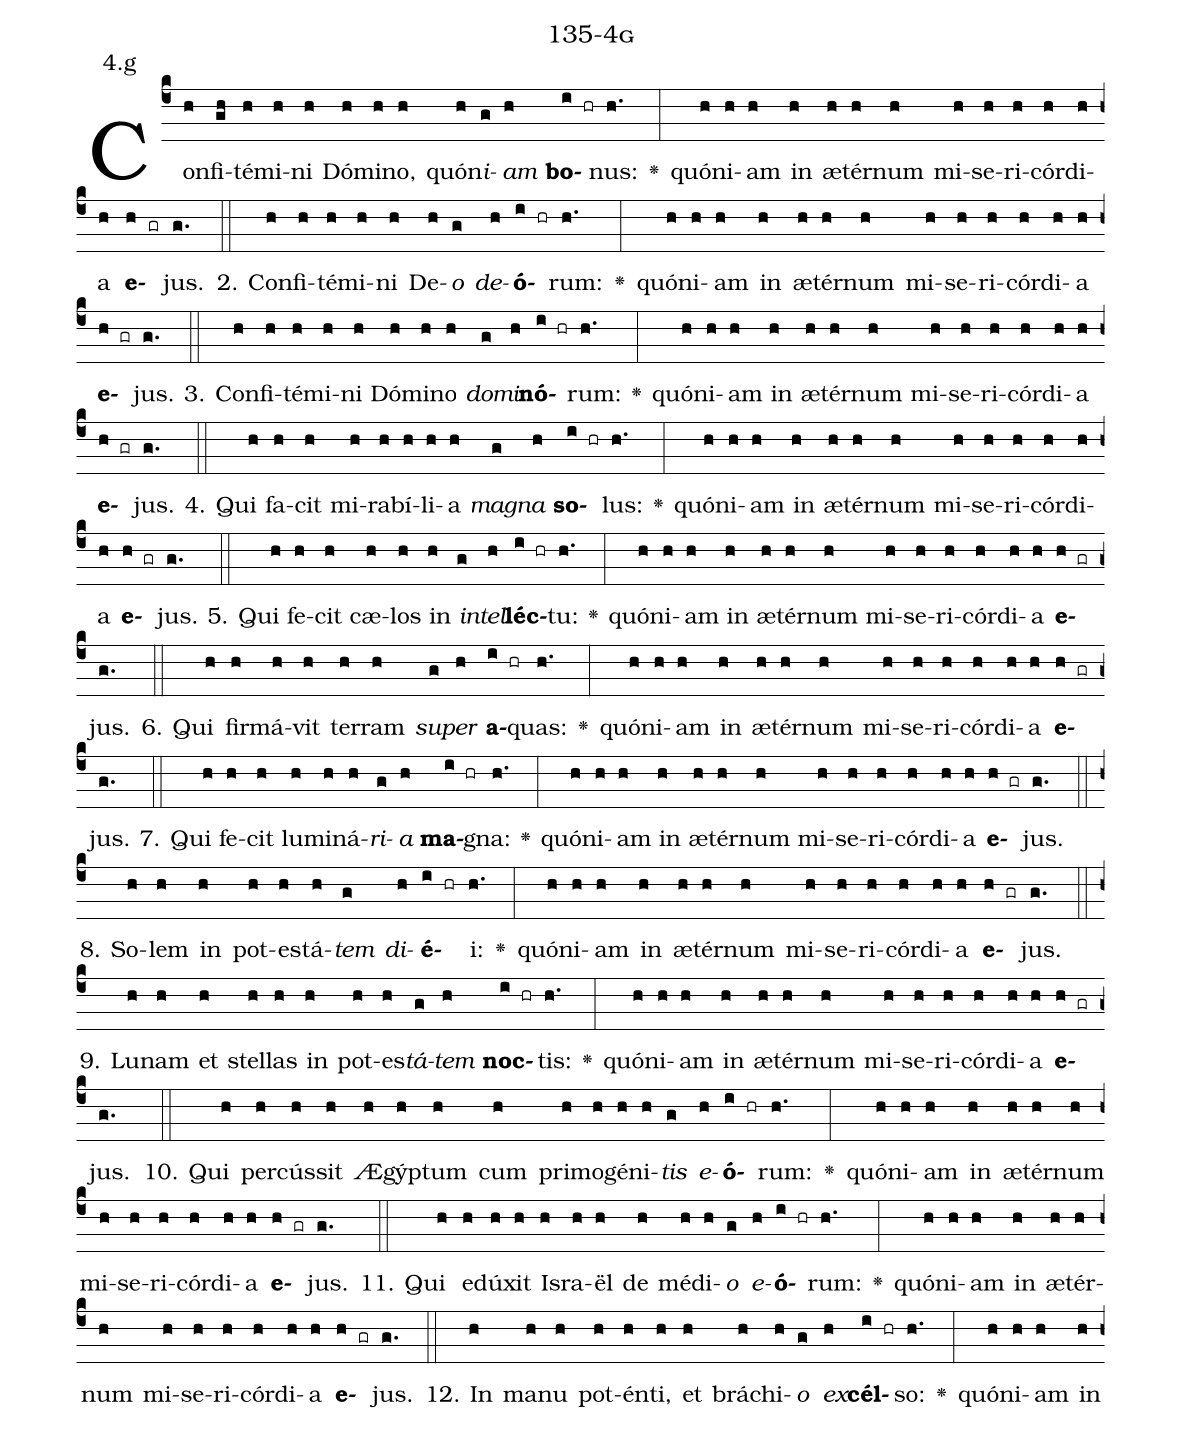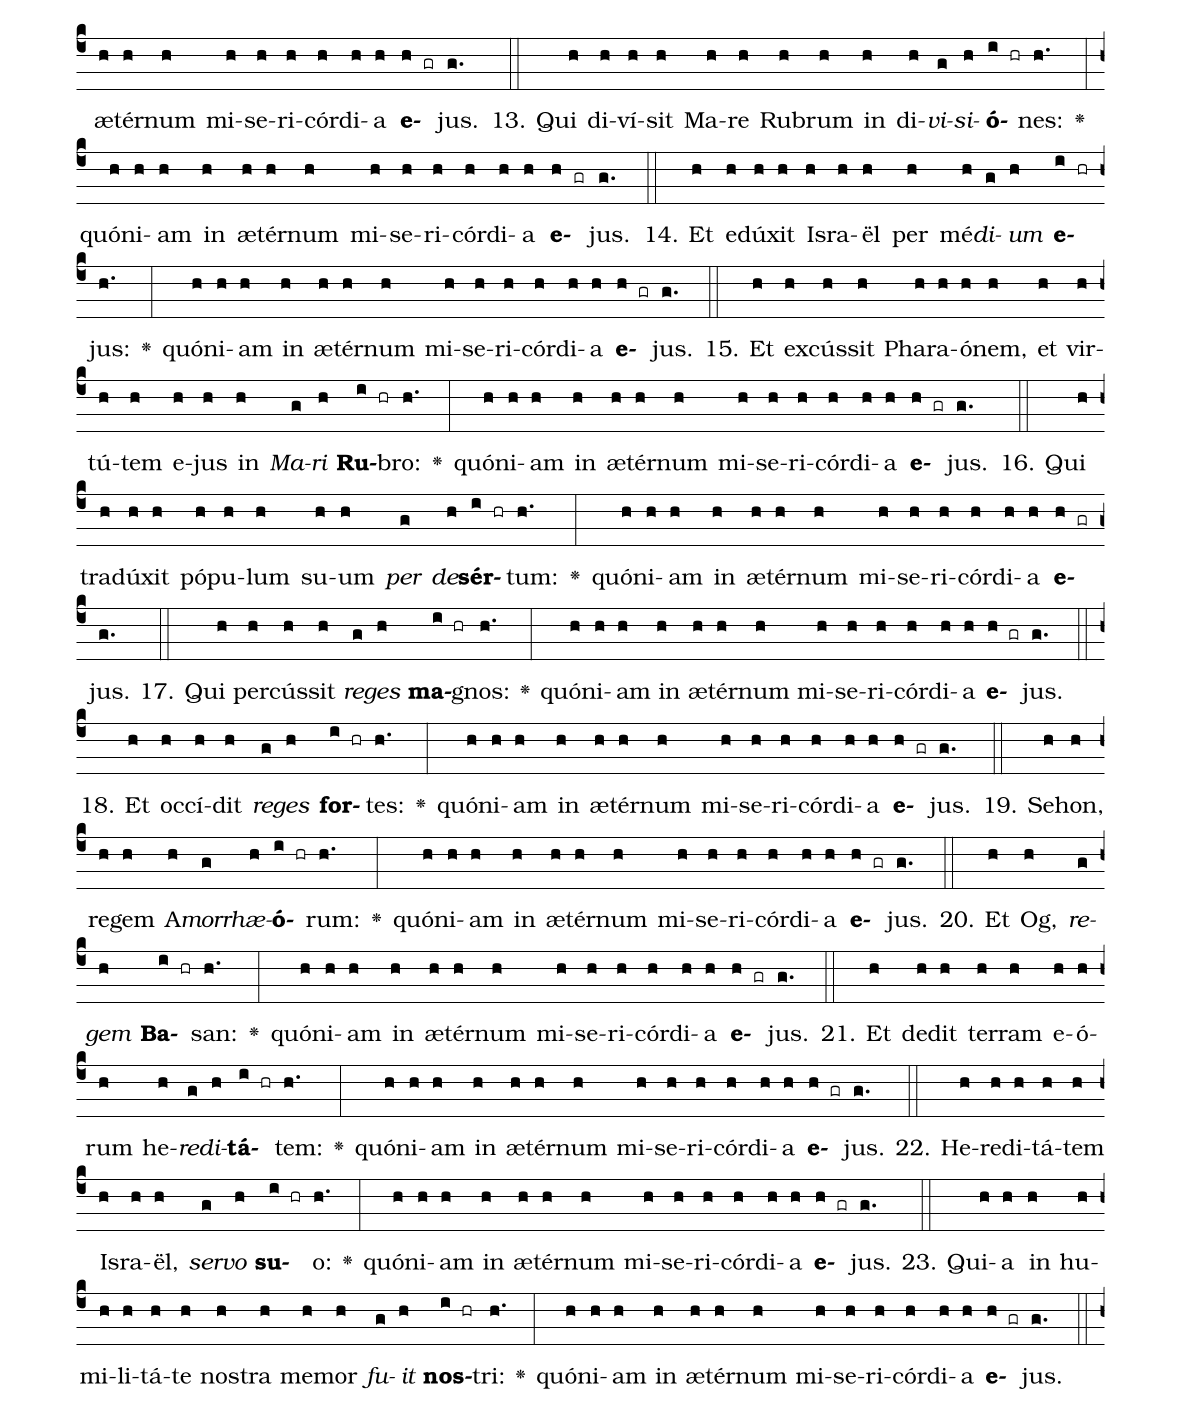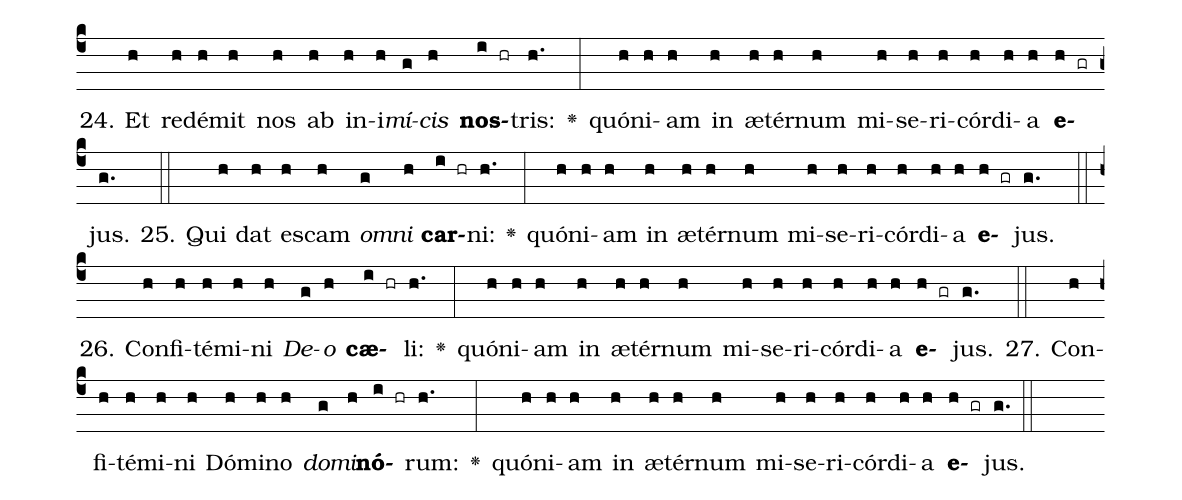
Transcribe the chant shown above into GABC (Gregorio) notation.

name: 135-4g;
annotation: 4.g;
%%
(c4)Con(h)fi(gh)té(h)mi(h)ni(h) Dó(h)mi(h)no,(h) quón(h)<i>i</i>(g)<i>am</i>(h) <b>bo</b>(i hr)nus:(h.) <v>\greheightstar</v>(:) quón(h)i(h)am(h) in(h) æ(h)tér(h)num(h) mi(h)se(h)ri(h)cór(h)di(h)a(h) <b>e</b>(h gr)jus.(g.) (::)
2. Con(h)fi(h)té(h)mi(h)ni(h) De(h)<i>o</i>(g) <i>de</i>(h)<b>ó</b>(i hr)rum:(h.) <v>\greheightstar</v>(:) quón(h)i(h)am(h) in(h) æ(h)tér(h)num(h) mi(h)se(h)ri(h)cór(h)di(h)a(h) <b>e</b>(h gr)jus.(g.) (::)
3. Con(h)fi(h)té(h)mi(h)ni(h) Dó(h)mi(h)no(h) <i>do</i>(g)<i>mi</i>(h)<b>nó</b>(i hr)rum:(h.) <v>\greheightstar</v>(:) quón(h)i(h)am(h) in(h) æ(h)tér(h)num(h) mi(h)se(h)ri(h)cór(h)di(h)a(h) <b>e</b>(h gr)jus.(g.) (::)
4. Qui(h) fa(h)cit(h) mi(h)ra(h)bí(h)li(h)a(h) <i>ma</i>(g)<i>gna</i>(h) <b>so</b>(i hr)lus:(h.) <v>\greheightstar</v>(:) quón(h)i(h)am(h) in(h) æ(h)tér(h)num(h) mi(h)se(h)ri(h)cór(h)di(h)a(h) <b>e</b>(h gr)jus.(g.) (::)
5. Qui(h) fe(h)cit(h) cæ(h)los(h) in(h) <i>in</i>(g)<i>tel</i>(h)<b>léc</b>(i hr)tu:(h.) <v>\greheightstar</v>(:) quón(h)i(h)am(h) in(h) æ(h)tér(h)num(h) mi(h)se(h)ri(h)cór(h)di(h)a(h) <b>e</b>(h gr)jus.(g.) (::)
6. Qui(h) fir(h)má(h)vit(h) ter(h)ram(h) <i>su</i>(g)<i>per</i>(h) <b>a</b>(i hr)quas:(h.) <v>\greheightstar</v>(:) quón(h)i(h)am(h) in(h) æ(h)tér(h)num(h) mi(h)se(h)ri(h)cór(h)di(h)a(h) <b>e</b>(h gr)jus.(g.) (::)
7. Qui(h) fe(h)cit(h) lu(h)mi(h)ná(h)<i>ri</i>(g)<i>a</i>(h) <b>ma</b>(i hr)gna:(h.) <v>\greheightstar</v>(:) quón(h)i(h)am(h) in(h) æ(h)tér(h)num(h) mi(h)se(h)ri(h)cór(h)di(h)a(h) <b>e</b>(h gr)jus.(g.) (::)
8. So(h)lem(h) in(h) pot(h)es(h)tá(h)<i>tem</i>(g) <i>di</i>(h)<b>é</b>(i hr)i:(h.) <v>\greheightstar</v>(:) quón(h)i(h)am(h) in(h) æ(h)tér(h)num(h) mi(h)se(h)ri(h)cór(h)di(h)a(h) <b>e</b>(h gr)jus.(g.) (::)
9. Lu(h)nam(h) et(h) stel(h)las(h) in(h) pot(h)es(h)<i>tá</i>(g)<i>tem</i>(h) <b>noc</b>(i hr)tis:(h.) <v>\greheightstar</v>(:) quón(h)i(h)am(h) in(h) æ(h)tér(h)num(h) mi(h)se(h)ri(h)cór(h)di(h)a(h) <b>e</b>(h gr)jus.(g.) (::)
10. Qui(h) per(h)cús(h)sit(h) Æ(h)gýp(h)tum(h) cum(h) pri(h)mo(h)gé(h)ni(h)<i>tis</i>(g) <i>e</i>(h)<b>ó</b>(i hr)rum:(h.) <v>\greheightstar</v>(:) quón(h)i(h)am(h) in(h) æ(h)tér(h)num(h) mi(h)se(h)ri(h)cór(h)di(h)a(h) <b>e</b>(h gr)jus.(g.) (::)
11. Qui(h) e(h)dú(h)xit(h) Is(h)ra(h)ël(h) de(h) mé(h)di(h)<i>o</i>(g) <i>e</i>(h)<b>ó</b>(i hr)rum:(h.) <v>\greheightstar</v>(:) quón(h)i(h)am(h) in(h) æ(h)tér(h)num(h) mi(h)se(h)ri(h)cór(h)di(h)a(h) <b>e</b>(h gr)jus.(g.) (::)
12. In(h) ma(h)nu(h) pot(h)én(h)ti,(h) et(h) brá(h)chi(h)<i>o</i>(g) <i>ex</i>(h)<b>cél</b>(i hr)so:(h.) <v>\greheightstar</v>(:) quón(h)i(h)am(h) in(h) æ(h)tér(h)num(h) mi(h)se(h)ri(h)cór(h)di(h)a(h) <b>e</b>(h gr)jus.(g.) (::)
13. Qui(h) di(h)ví(h)sit(h) Ma(h)re(h) Ru(h)brum(h) in(h) di(h)<i>vi</i>(g)<i>si</i>(h)<b>ó</b>(i hr)nes:(h.) <v>\greheightstar</v>(:) quón(h)i(h)am(h) in(h) æ(h)tér(h)num(h) mi(h)se(h)ri(h)cór(h)di(h)a(h) <b>e</b>(h gr)jus.(g.) (::)
14. Et(h) e(h)dú(h)xit(h) Is(h)ra(h)ël(h) per(h) mé(h)<i>di</i>(g)<i>um</i>(h) <b>e</b>(i hr)jus:(h.) <v>\greheightstar</v>(:) quón(h)i(h)am(h) in(h) æ(h)tér(h)num(h) mi(h)se(h)ri(h)cór(h)di(h)a(h) <b>e</b>(h gr)jus.(g.) (::)
15. Et(h) ex(h)cús(h)sit(h) Pha(h)ra(h)ó(h)nem,(h) et(h) vir(h)tú(h)tem(h) e(h)jus(h) in(h) <i>Ma</i>(g)<i>ri</i>(h) <b>Ru</b>(i hr)bro:(h.) <v>\greheightstar</v>(:) quón(h)i(h)am(h) in(h) æ(h)tér(h)num(h) mi(h)se(h)ri(h)cór(h)di(h)a(h) <b>e</b>(h gr)jus.(g.) (::)
16. Qui(h) tra(h)dú(h)xit(h) pó(h)pu(h)lum(h) su(h)um(h) <i>per</i>(g) <i>de</i>(h)<b>sér</b>(i hr)tum:(h.) <v>\greheightstar</v>(:) quón(h)i(h)am(h) in(h) æ(h)tér(h)num(h) mi(h)se(h)ri(h)cór(h)di(h)a(h) <b>e</b>(h gr)jus.(g.) (::)
17. Qui(h) per(h)cús(h)sit(h) <i>re</i>(g)<i>ges</i>(h) <b>ma</b>(i hr)gnos:(h.) <v>\greheightstar</v>(:) quón(h)i(h)am(h) in(h) æ(h)tér(h)num(h) mi(h)se(h)ri(h)cór(h)di(h)a(h) <b>e</b>(h gr)jus.(g.) (::)
18. Et(h) oc(h)cí(h)dit(h) <i>re</i>(g)<i>ges</i>(h) <b>for</b>(i hr)tes:(h.) <v>\greheightstar</v>(:) quón(h)i(h)am(h) in(h) æ(h)tér(h)num(h) mi(h)se(h)ri(h)cór(h)di(h)a(h) <b>e</b>(h gr)jus.(g.) (::)
19. Se(h)hon,(h) re(h)gem(h) A(h)<i>mor</i>(g)<i>rhæ</i>(h)<b>ó</b>(i hr)rum:(h.) <v>\greheightstar</v>(:) quón(h)i(h)am(h) in(h) æ(h)tér(h)num(h) mi(h)se(h)ri(h)cór(h)di(h)a(h) <b>e</b>(h gr)jus.(g.) (::)
20. Et(h) Og,(h) <i>re</i>(g)<i>gem</i>(h) <b>Ba</b>(i hr)san:(h.) <v>\greheightstar</v>(:) quón(h)i(h)am(h) in(h) æ(h)tér(h)num(h) mi(h)se(h)ri(h)cór(h)di(h)a(h) <b>e</b>(h gr)jus.(g.) (::)
21. Et(h) de(h)dit(h) ter(h)ram(h) e(h)ó(h)rum(h) he(h)<i>re</i>(g)<i>di</i>(h)<b>tá</b>(i hr)tem:(h.) <v>\greheightstar</v>(:) quón(h)i(h)am(h) in(h) æ(h)tér(h)num(h) mi(h)se(h)ri(h)cór(h)di(h)a(h) <b>e</b>(h gr)jus.(g.) (::)
22. He(h)re(h)di(h)tá(h)tem(h) Is(h)ra(h)ël,(h) <i>ser</i>(g)<i>vo</i>(h) <b>su</b>(i hr)o:(h.) <v>\greheightstar</v>(:) quón(h)i(h)am(h) in(h) æ(h)tér(h)num(h) mi(h)se(h)ri(h)cór(h)di(h)a(h) <b>e</b>(h gr)jus.(g.) (::)
23. Qui(h)a(h) in(h) hu(h)mi(h)li(h)tá(h)te(h) nos(h)tra(h) me(h)mor(h) <i>fu</i>(g)<i>it</i>(h) <b>nos</b>(i hr)tri:(h.) <v>\greheightstar</v>(:) quón(h)i(h)am(h) in(h) æ(h)tér(h)num(h) mi(h)se(h)ri(h)cór(h)di(h)a(h) <b>e</b>(h gr)jus.(g.) (::)
24. Et(h) red(h)é(h)mit(h) nos(h) ab(h) in(h)i(h)<i>mí</i>(g)<i>cis</i>(h) <b>nos</b>(i hr)tris:(h.) <v>\greheightstar</v>(:) quón(h)i(h)am(h) in(h) æ(h)tér(h)num(h) mi(h)se(h)ri(h)cór(h)di(h)a(h) <b>e</b>(h gr)jus.(g.) (::)
25. Qui(h) dat(h) es(h)cam(h) <i>om</i>(g)<i>ni</i>(h) <b>car</b>(i hr)ni:(h.) <v>\greheightstar</v>(:) quón(h)i(h)am(h) in(h) æ(h)tér(h)num(h) mi(h)se(h)ri(h)cór(h)di(h)a(h) <b>e</b>(h gr)jus.(g.) (::)
26. Con(h)fi(h)té(h)mi(h)ni(h) <i>De</i>(g)<i>o</i>(h) <b>cæ</b>(i hr)li:(h.) <v>\greheightstar</v>(:) quón(h)i(h)am(h) in(h) æ(h)tér(h)num(h) mi(h)se(h)ri(h)cór(h)di(h)a(h) <b>e</b>(h gr)jus.(g.) (::)
27. Con(h)fi(h)té(h)mi(h)ni(h) Dó(h)mi(h)no(h) <i>do</i>(g)<i>mi</i>(h)<b>nó</b>(i hr)rum:(h.) <v>\greheightstar</v>(:) quón(h)i(h)am(h) in(h) æ(h)tér(h)num(h) mi(h)se(h)ri(h)cór(h)di(h)a(h) <b>e</b>(h gr)jus.(g.) (::)
